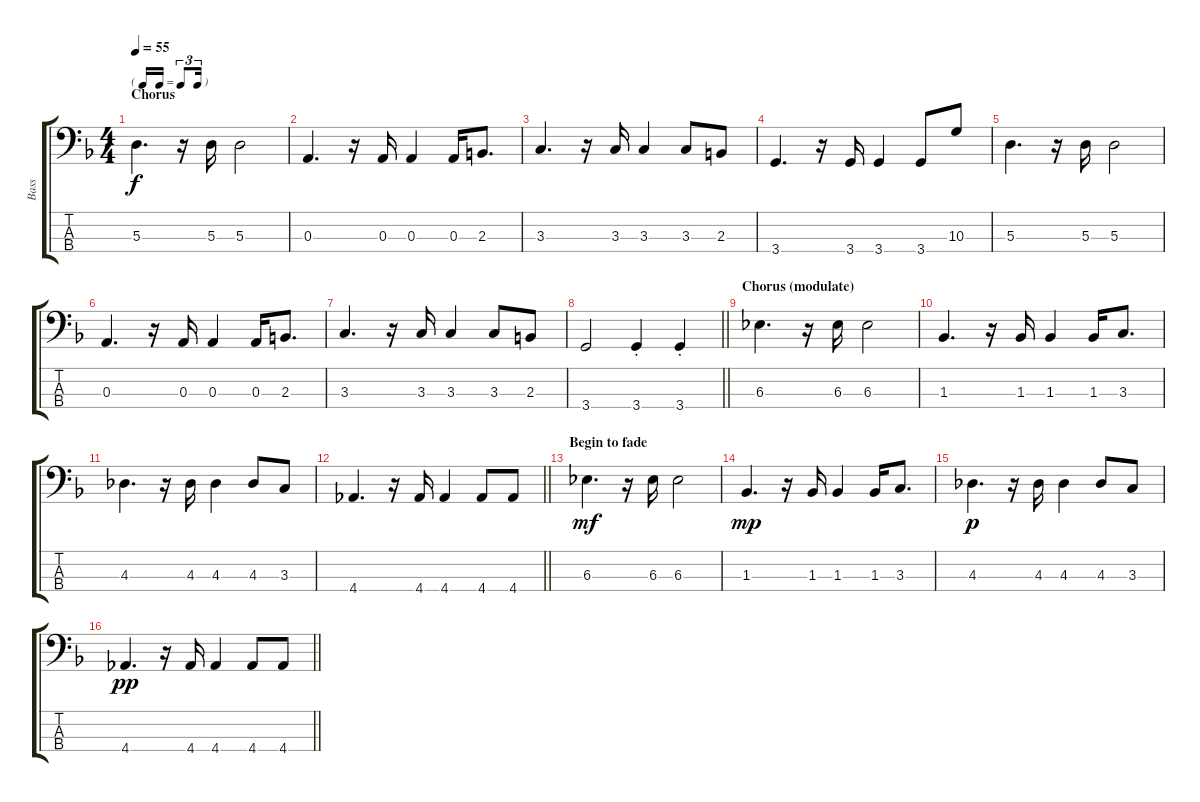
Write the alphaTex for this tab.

\track ("Bass" "Bass") {instrument electricbassfinger}
\staff {score tabs}
\tuning (G2 D2 A1 E1) {hide}
\ts (4 4)
\tf triplet16th
\section ("" "Chorus")
\tempo 55
\clef f4
\ks dminor
5.3.4{d dy f} r.16 5.3.16 5.3.2 |
0.3.4{d} r.16 0.3.16 0.3.4 0.3.16 2.3.8{d} |
3.3.4{d} r.16 3.3.16 3.3.4 3.3.8 2.3.8 |
3.4.4{d} r.16 3.4.16 3.4.4 3.4.8 10.3.8 |
5.3.4{d} r.16 5.3.16 5.3.2 |
0.3.4{d} r.16 0.3.16 0.3.4 0.3.16 2.3.8{d} |
3.3.4{d} r.16 3.3.16 3.3.4 3.3.8 2.3.8 |
\barLineRight lightlight
3.4.2 3.4{st}.4 3.4{st}.4 |
\section ("" "Chorus (modulate)")
6.3.4{d} r.16 6.3.16 6.3.2 |
1.3.4{d} r.16 1.3.16 1.3.4 1.3.16 3.3.8{d} |
4.3.4{d} r.16 4.3.16 4.3.4 4.3.8 3.3.8 |
\barLineRight lightlight
4.4.4{d} r.16 4.4.16 4.4.4 4.4.8 4.4.8 |
\section ("" "Begin to fade")
6.3.4{d dy mf} r.16 6.3.16 6.3.2 |
1.3.4{d dy mp} r.16 1.3.16 1.3.4 1.3.16 3.3.8{d} |
4.3.4{d dy p} r.16 4.3.16 4.3.4 4.3.8 3.3.8 |
\barLineRight lightlight
4.4.4{d dy pp} r.16 4.4.16 4.4.4 4.4.8 4.4.8
